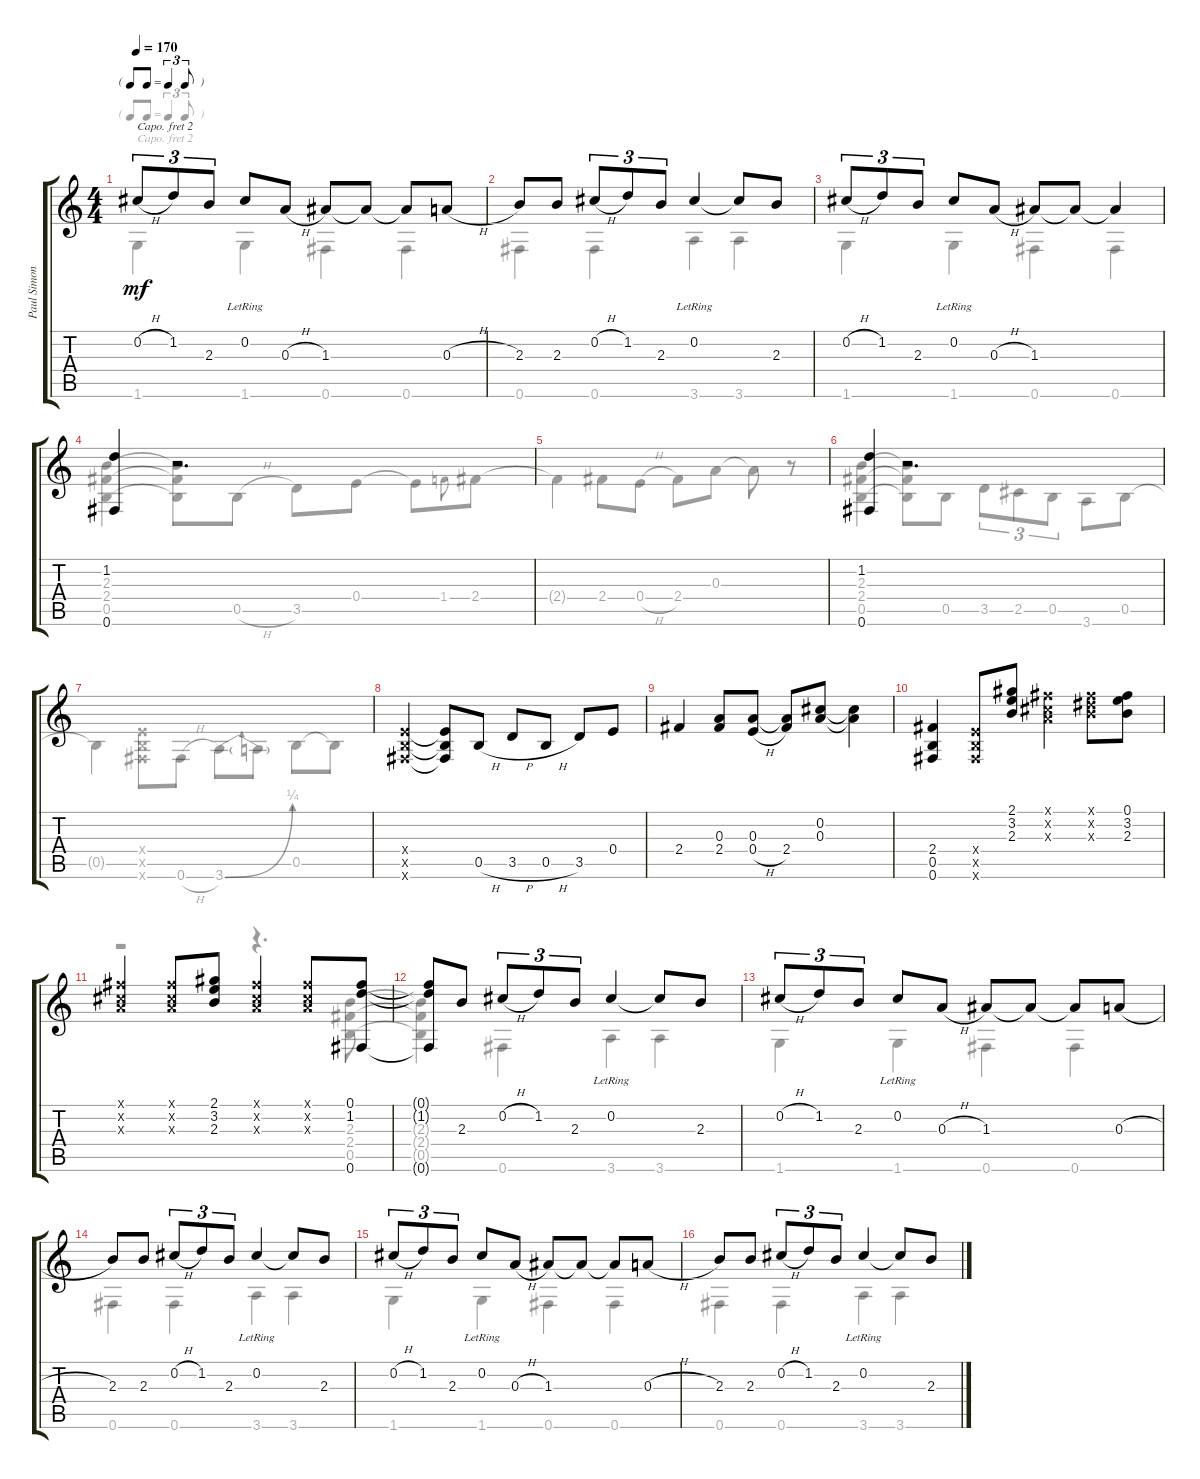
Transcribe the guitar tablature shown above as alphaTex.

\track ("Paul Simon Fingerpicking" "Paul Simon") {instrument acousticguitarsteel}
\staff {score tabs}
\capo 2
\tuning (E4 B3 G3 D3 A2 E2) {hide}
\voice
\ts (4 4)
\tf triplet8th
\tempo 170
\clef g2
\ks c
0.2{h}.8{tu (3 2) dy mf} 1.2.8{tu (3 2)} 2.3.8{tu (3 2)} 0.2{lr}.8 0.3{h}.8 1.3.8 1.3{t}.8 1.3{t}.8 0.3{h}.8 |
2.3.8 2.3.8 0.2{h}.8{tu (3 2)} 1.2.8{tu (3 2)} 2.3.8{tu (3 2)} 0.2{lr}.4 0.2{t}.8 2.3.8 |
0.2{h}.8{tu (3 2)} 1.2.8{tu (3 2)} 2.3.8{tu (3 2)} 0.2{lr}.8 0.3{h}.8 1.3.8 1.3{t}.8 1.3{t}.4 |
(1.2 0.6).4 r.2{d} |
|
(1.2 0.6).4 r.2{d} |
|
(0.4{x} 0.5{x} 0.6{x}).4 (0.4{t} 0.5{t} 0.6{t}).8 0.5{h}.8 3.5{h}.8 0.5{h}.8 3.5.8 0.4.8 |
2.4.4 (0.3 2.4).8 (0.3 0.4{h}).8 (0.3{t} 2.4).8 (0.2 0.3).8 (0.2{t} 0.3{t}).4 |
(2.4 0.5 0.6).4 (0.4{x} 0.5{x} 0.6{x}).8 (2.1 3.2 2.3).8 (0.1{x} 0.2{x} 0.3{x}).4 (0.1{x} 2.2{x} 2.3{x}).8 (0.1 3.2 2.3).8 |
(0.1{x} 0.2{x} 0.3{x}).4 (0.1{x} 0.2{x} 0.3{x}).8 (2.1 3.2 2.3).8 (0.1{x} 0.2{x} 0.3{x}).4 (0.1{x} 0.2{x} 0.3{x}).8 (0.1 1.2 0.6).8 |
(0.1{t} 1.2{t} 0.6{t}).8 2.3.8 0.2{h}.8{tu (3 2)} 1.2.8{tu (3 2)} 2.3.8{tu (3 2)} 0.2{lr}.4 0.2{t}.8 2.3.8 |
0.2{h}.8{tu (3 2)} 1.2.8{tu (3 2)} 2.3.8{tu (3 2)} 0.2{lr}.8 0.3{h}.8 1.3.8 1.3{t}.8 1.3{t}.8 0.3{h}.8 |
2.3.8 2.3.8 0.2{h}.8{tu (3 2)} 1.2.8{tu (3 2)} 2.3.8{tu (3 2)} 0.2{lr}.4 0.2{t}.8 2.3.8 |
0.2{h}.8{tu (3 2)} 1.2.8{tu (3 2)} 2.3.8{tu (3 2)} 0.2{lr}.8 0.3{h}.8 1.3.8 1.3{t}.8 1.3{t}.8 0.3{h}.8 |
2.3.8 2.3.8 0.2{h}.8{tu (3 2)} 1.2.8{tu (3 2)} 2.3.8{tu (3 2)} 0.2{lr}.4 0.2{t}.8 2.3.8
\voice
\clef g2
\ottava regular
\simile none
\ks c
1.6.4{dy mf} 1.6.4 0.6.4 0.6.4 |
0.6.4 0.6.4 3.6.4 3.6.4 |
1.6.4 1.6.4 0.6.4 0.6.4 |
(2.3 2.4 0.5).4 (2.3{t} 2.4{t} 0.5{t}).8 0.5{h}.8 3.5.8 0.4.8 0.4{t}.8 1.4.8{gr onbeat} 2.4.8 |
2.4{t}.4 2.4.8 0.4{h}.8 2.4.8 0.3.8 0.3{t}.8 r.8 |
(2.3 2.4 0.5).4 (2.3{t} 2.4{t} 0.5{t}).8 0.5.8 3.5.8{tu (3 2)} 2.5.8{tu (3 2)} 0.5.8{tu (3 2)} 3.6.8 0.5.8 |
0.5{t}.4 (0.4{x} 0.5{x} 0.6{x}).8 0.6{h}.8 3.6{be (bend 0 0 60 1)}.8 3.6{t}.8 0.5.8 0.5{t}.8 |
|
|
|
r.2 r.4{d} (2.3 2.4 0.5).8 |
(2.3{t} 2.4{t} 0.5{t}).4 0.6.4 3.6.4 3.6.4 |
1.6.4 1.6.4 0.6.4 0.6.4 |
0.6.4 0.6.4 3.6.4 3.6.4 |
1.6.4 1.6.4 0.6.4 0.6.4 |
0.6.4 0.6.4 3.6.4 3.6.4
